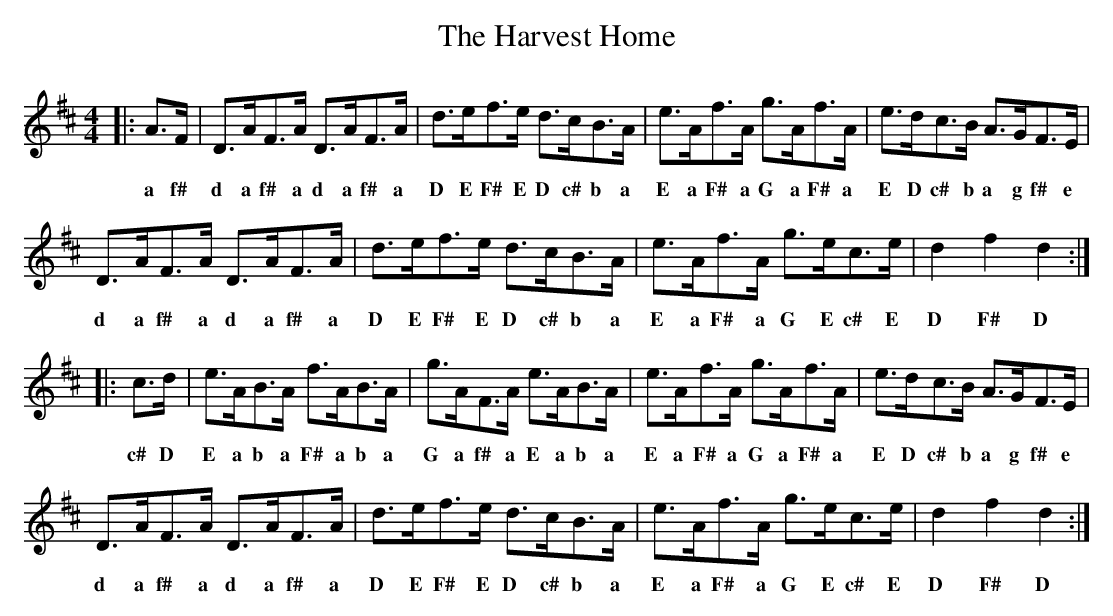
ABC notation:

X:1
T:Harvest Home, The
M:4/4
L:1/8
K:D
|:A>F|D>AF>A D>AF>A|d>ef>e d>cB>A|e>Af>A g>Af>A|e>dc>B A>GF>E|
w:a f# d a f# a d a f# a D E F# E D c# b a E a F# a G a F# a E D c# b a g f# e
D>AF>A D>AF>A|d>ef>e d>cB>A|e>Af>A g>ec>e|d2 f2 d2:|
w:d a f# a d a f# a D E F# E D c# b a E a F# a G E c# E D F# D
|:c>d|e>AB>A f>AB>A|g>AF>A e>AB>A|e>Af>A g>Af>A|e>dc>B A>GF>E|
w:c# D E a b a F# a b a G a f# a E a b a E a F# a G a F# a E D c# b a g f# e
D>AF>A D>AF>A|d>ef>e d>cB>A|e>Af>A g>ec>e|d2 f2 d2:|
w:d a f# a d a f# a D E F# E D c# b a E a F# a G E c# E D F# D
